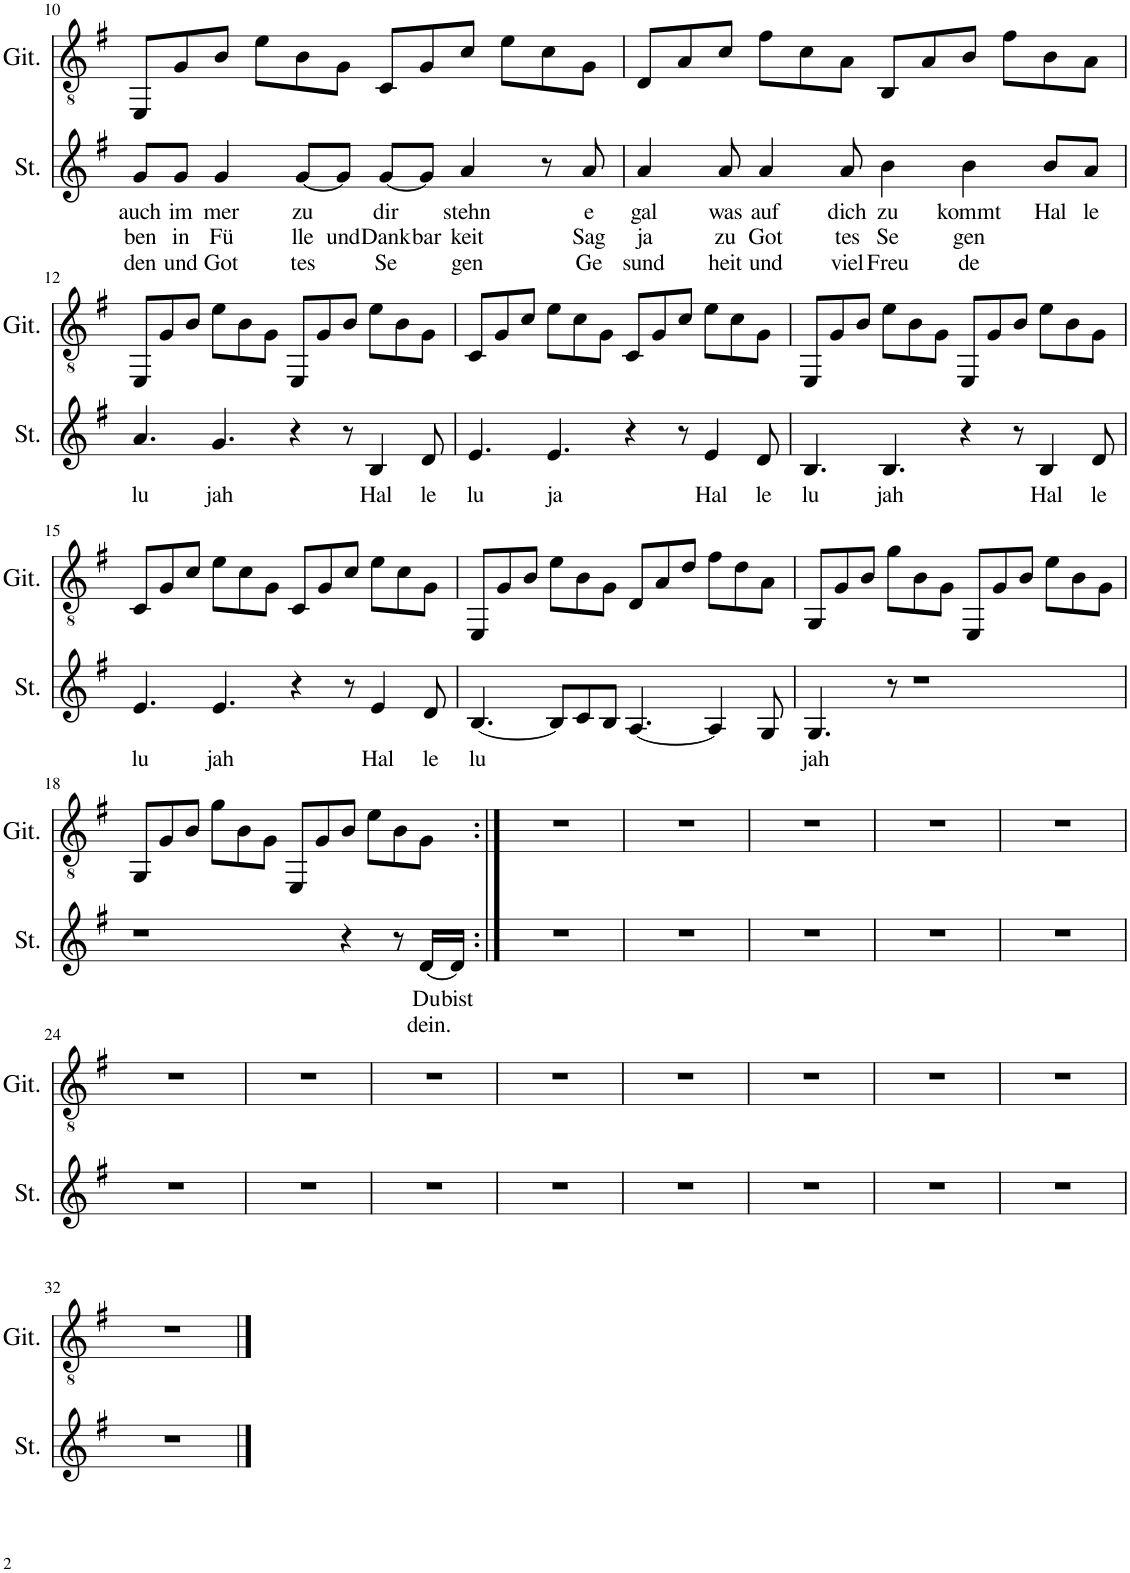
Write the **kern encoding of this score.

**kern	**text	**text	**text	**kern
*part2	*part2	*part2	*part2	*part1
*staff2	*staff2	*staff2	*staff2	*staff1
*I"Stimme	*	*	*	*I"Klassische Gitarre
*I'St.	*	*	*	*I'Git.
!!LO:PB:g=z
*clefG2	*	*	*	*clefGv2
*k[f#]	*	*	*	*k[f#]
*M12/8	*	*	*	*M12/8
=10	=10	=10	=10	=10
!	!LO:LY:b	!LO:LY:b	!LO:LY:b	!
8g/L	auch	ben	den	8EE/L
!	!LO:LY:b	!LO:LY:b	!LO:LY:b	!
8g/J	im	in	und	8G/
!	!LO:LY:b	!LO:LY:b	!LO:LY:b	!
4g/	mer	Fü	Got	8B/J
.	.	.	.	8e\L
!	!LO:LY:b	!LO:LY:b	!LO:LY:b	!
[8g/L	zu	lle	tes	8B\
!	!	!LO:LY:b	!	!
8g/J]	.	und	.	8G\J
!	!LO:LY:b	!LO:LY:b	!LO:LY:b	!
[8g/L	dir	Dank	Se	8C/L
!	!	!LO:LY:b	!	!
8g/J]	.	bar	.	8G/
!	!LO:LY:b	!LO:LY:b	!LO:LY:b	!
4a/	stehn	keit	gen	8c/J
.	.	.	.	8e\L
8r	.	.	.	8c\
!	!LO:LY:b	!LO:LY:b	!LO:LY:b	!
8a/	e	Sag	Ge	8G\J
=11	=11	=11	=11	=11
!	!LO:LY:b	!LO:LY:b	!LO:LY:b	!
4a/	gal	ja	sund	8D/L
.	.	.	.	8A/
!	!LO:LY:b	!LO:LY:b	!LO:LY:b	!
8a/	was	zu	heit	8c/J
!	!LO:LY:b	!LO:LY:b	!LO:LY:b	!
4a/	auf	Got	und	8f#\L
.	.	.	.	8c\
!	!LO:LY:b	!LO:LY:b	!LO:LY:b	!
8a/	dich	tes	viel	8A\J
!	!LO:LY:b	!LO:LY:b	!LO:LY:b	!
4b\	zu	Se	Freu	8BB/L
.	.	.	.	8A/
!	!LO:LY:b	!LO:LY:b	!LO:LY:b	!
4b\	kommt	gen	de	8B/J
.	.	.	.	8f#\L
!	!LO:LY:b	!	!	!
8b/L	Hal	.	.	8B\
!	!LO:LY:b	!	!	!
8a/J	le	.	.	8A\J
!!LO:LB:g=z
=12	=12	=12	=12	=12
!	!LO:LY:b	!	!	!
4.a/	lu	.	.	8EE/L
.	.	.	.	8G/
.	.	.	.	8B/J
!	!LO:LY:b	!	!	!
4.g/	jah	.	.	8e\L
.	.	.	.	8B\
.	.	.	.	8G\J
4r	.	.	.	8EE/L
.	.	.	.	8G/
8r	.	.	.	8B/J
!	!LO:LY:b	!	!	!
4B/	Hal	.	.	8e\L
.	.	.	.	8B\
!	!LO:LY:b	!	!	!
8d/	le	.	.	8G\J
=13	=13	=13	=13	=13
!	!LO:LY:b	!	!	!
4.e/	lu	.	.	8C/L
.	.	.	.	8G/
.	.	.	.	8c/J
!	!LO:LY:b	!	!	!
4.e/	ja	.	.	8e\L
.	.	.	.	8c\
.	.	.	.	8G\J
4r	.	.	.	8C/L
.	.	.	.	8G/
8r	.	.	.	8c/J
!	!LO:LY:b	!	!	!
4e/	Hal	.	.	8e\L
.	.	.	.	8c\
!	!LO:LY:b	!	!	!
8d/	le	.	.	8G\J
=14	=14	=14	=14	=14
!	!LO:LY:b	!	!	!
4.B/	lu	.	.	8EE/L
.	.	.	.	8G/
.	.	.	.	8B/J
!	!LO:LY:b	!	!	!
4.B/	jah	.	.	8e\L
.	.	.	.	8B\
.	.	.	.	8G\J
4r	.	.	.	8EE/L
.	.	.	.	8G/
8r	.	.	.	8B/J
!	!LO:LY:b	!	!	!
4B/	Hal	.	.	8e\L
.	.	.	.	8B\
!	!LO:LY:b	!	!	!
8d/	le	.	.	8G\J
!!LO:LB:g=z
=15	=15	=15	=15	=15
!	!LO:LY:b	!	!	!
4.e/	lu	.	.	8C/L
.	.	.	.	8G/
.	.	.	.	8c/J
!	!LO:LY:b	!	!	!
4.e/	jah	.	.	8e\L
.	.	.	.	8c\
.	.	.	.	8G\J
4r	.	.	.	8C/L
.	.	.	.	8G/
8r	.	.	.	8c/J
!	!LO:LY:b	!	!	!
4e/	Hal	.	.	8e\L
.	.	.	.	8c\
!	!LO:LY:b	!	!	!
8d/	le	.	.	8G\J
=16	=16	=16	=16	=16
!	!LO:LY:b	!	!	!
[4.B/	lu	.	.	8EE/L
.	.	.	.	8G/
.	.	.	.	8B/J
8B/L]	.	.	.	8e\L
8c/	.	.	.	8B\
8B/J	.	.	.	8G\J
[4.A/	.	.	.	8D/L
.	.	.	.	8A/
.	.	.	.	8d/J
4A/]	.	.	.	8f#\L
.	.	.	.	8d\
8G/	.	.	.	8A\J
=17	=17	=17	=17	=17
!	!LO:LY:b	!	!	!
4.G/	jah	.	.	8GG/L
.	.	.	.	8G/
.	.	.	.	8B/J
8r	.	.	.	8g\L
1r	.	.	.	8B\
.	.	.	.	8G\J
.	.	.	.	8EE/L
.	.	.	.	8G/
.	.	.	.	8B/J
.	.	.	.	8e\L
.	.	.	.	8B\
.	.	.	.	8G\J
!!LO:LB:g=z
=18	=18	=18	=18	=18
1r	.	.	.	8GG/L
.	.	.	.	8G/
.	.	.	.	8B/J
.	.	.	.	8g\L
.	.	.	.	8B\
.	.	.	.	8G\J
.	.	.	.	8EE/L
.	.	.	.	8G/
4r	.	.	.	8B/J
.	.	.	.	8e\L
8r	.	.	.	8B\
!	!LO:LY:b	!LO:LY:b	!	!
[16d/LL	Du	dein.	.	8G\J
!	!LO:LY:b	!	!	!
16d/JJ]	bist	.	.	.
=19:|!	=19:|!	=19:|!	=19:|!	=19:|!
1.r	.	.	.	1.r
=20	=20	=20	=20	=20
1.r	.	.	.	1.r
=21	=21	=21	=21	=21
1.r	.	.	.	1.r
=22	=22	=22	=22	=22
1.r	.	.	.	1.r
=23	=23	=23	=23	=23
1.r	.	.	.	1.r
!!LO:LB:g=z
=24	=24	=24	=24	=24
1.r	.	.	.	1.r
=25	=25	=25	=25	=25
1.r	.	.	.	1.r
=26	=26	=26	=26	=26
1.r	.	.	.	1.r
=27	=27	=27	=27	=27
1.r	.	.	.	1.r
=28	=28	=28	=28	=28
1.r	.	.	.	1.r
=29	=29	=29	=29	=29
1.r	.	.	.	1.r
=30	=30	=30	=30	=30
1.r	.	.	.	1.r
=31	=31	=31	=31	=31
1.r	.	.	.	1.r
!!LO:LB:g=z
=32	=32	=32	=32	=32
1.r	.	.	.	1.r
==	==	==	==	==
*-	*-	*-	*-	*-
